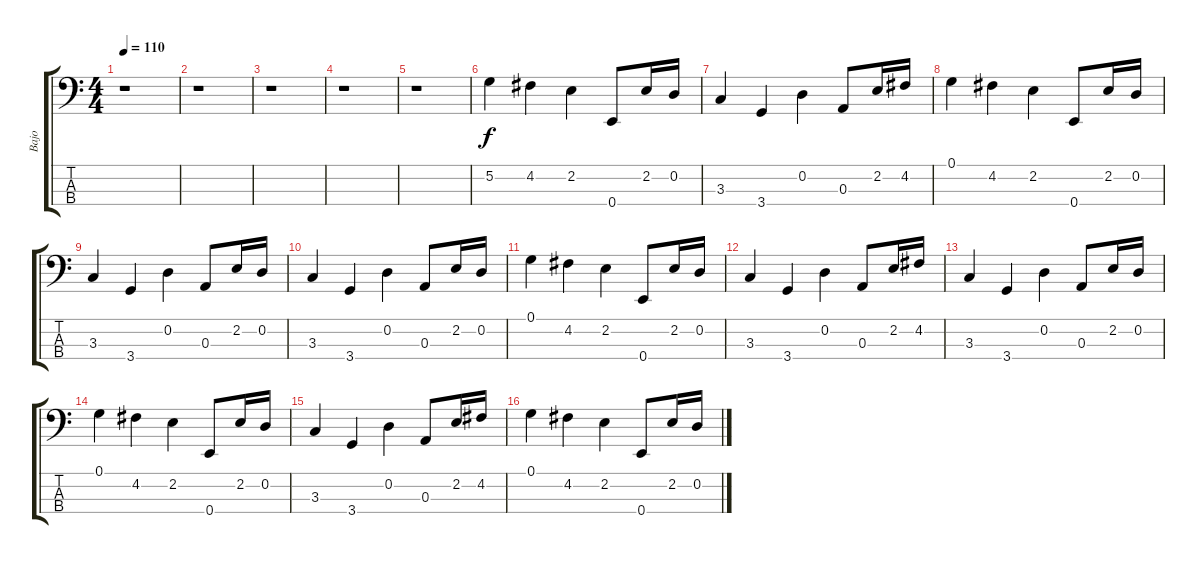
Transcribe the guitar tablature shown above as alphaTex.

\track ("Bajo" "Bajo") {instrument electricbasspick}
\staff {score tabs}
\tuning (G2 D2 A1 E1) {hide}
\ts (4 4)
\tempo 110
\clef f4
\ks c
r.1{dy f instrument electricbasspick} |
r.1 |
r.1 |
r.1 |
r.1 |
5.2.4 4.2.4 2.2.4 0.4.8 2.2.16 0.2.16 |
3.3.4 3.4.4 0.2.4 0.3.8 2.2.16 4.2.16 |
0.1.4 4.2.4 2.2.4 0.4.8 2.2.16 0.2.16 |
3.3.4 3.4.4 0.2.4 0.3.8 2.2.16 0.2.16 |
3.3.4 3.4.4 0.2.4 0.3.8 2.2.16 0.2.16 |
0.1.4 4.2.4 2.2.4 0.4.8 2.2.16 0.2.16 |
3.3.4 3.4.4 0.2.4 0.3.8 2.2.16 4.2.16 |
3.3.4 3.4.4 0.2.4 0.3.8 2.2.16 0.2.16 |
0.1.4 4.2.4 2.2.4 0.4.8 2.2.16 0.2.16 |
3.3.4 3.4.4 0.2.4 0.3.8 2.2.16 4.2.16 |
0.1.4 4.2.4 2.2.4 0.4.8 2.2.16 0.2.16
